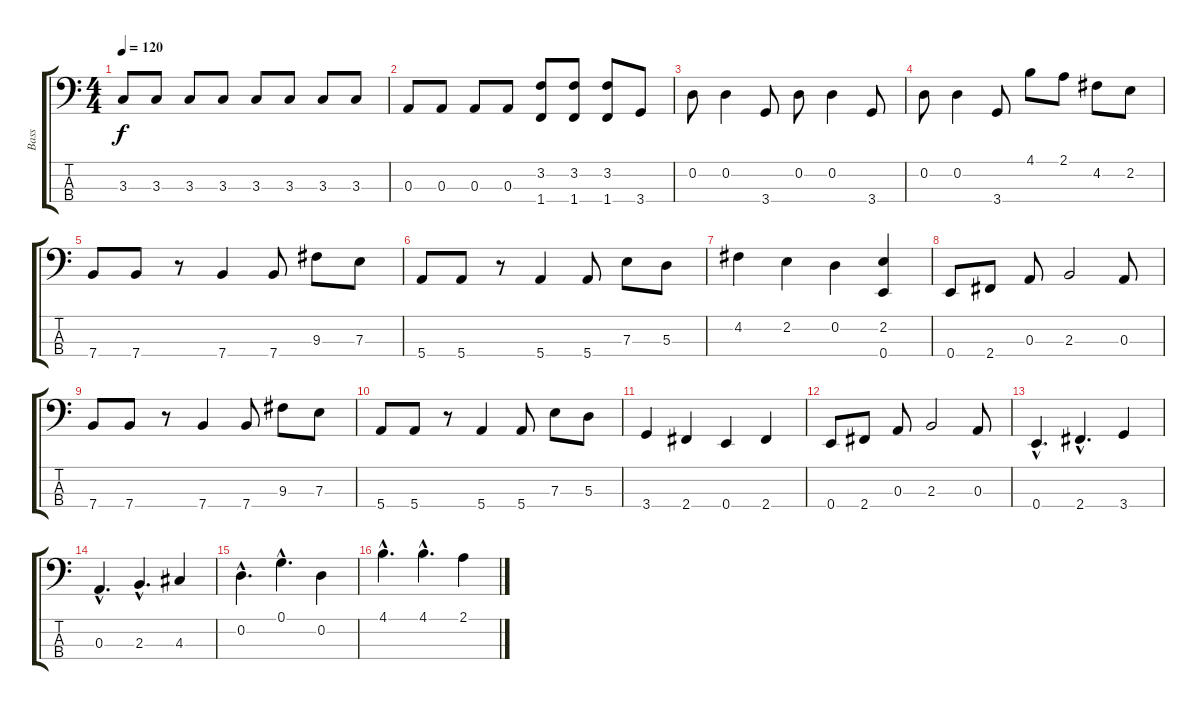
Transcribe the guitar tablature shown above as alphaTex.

\track ("Bass" "Bass") {instrument electricbassfinger}
\staff {score tabs}
\tuning (G2 D2 A1 E1) {hide}
\ts (4 4)
\tempo 120
\clef f4
\ks c
3.3.8{dy f} 3.3.8 3.3.8 3.3.8 3.3.8 3.3.8 3.3.8 3.3.8 |
0.3.8 0.3.8 0.3.8 0.3.8 (3.2 1.4).8 (3.2 1.4).8 (3.2 1.4).8 3.4.8 |
0.2.8 0.2.4 3.4.8 0.2.8 0.2.4 3.4.8 |
0.2.8 0.2.4 3.4.8 4.1.8 2.1.8 4.2.8 2.2.8 |
7.4.8 7.4.8 r.8 7.4.4 7.4.8 9.3.8 7.3.8 |
5.4.8 5.4.8 r.8 5.4.4 5.4.8 7.3.8 5.3.8 |
4.2.4 2.2.4 0.2.4 (2.2 0.4).4 |
0.4.8 2.4.8 0.3.8 2.3.2 0.3.8 |
7.4.8 7.4.8 r.8 7.4.4 7.4.8 9.3.8 7.3.8 |
5.4.8 5.4.8 r.8 5.4.4 5.4.8 7.3.8 5.3.8 |
3.4.4 2.4.4 0.4.4 2.4.4 |
0.4.8 2.4.8 0.3.8 2.3.2 0.3.8 |
0.4{hac}.4{d} 2.4{hac}.4{d} 3.4.4 |
0.3{hac}.4{d} 2.3{hac}.4{d} 4.3.4 |
0.2{hac}.4{d} 0.1{hac}.4{d} 0.2.4 |
4.1{hac}.4{d} 4.1{hac}.4{d} 2.1.4
